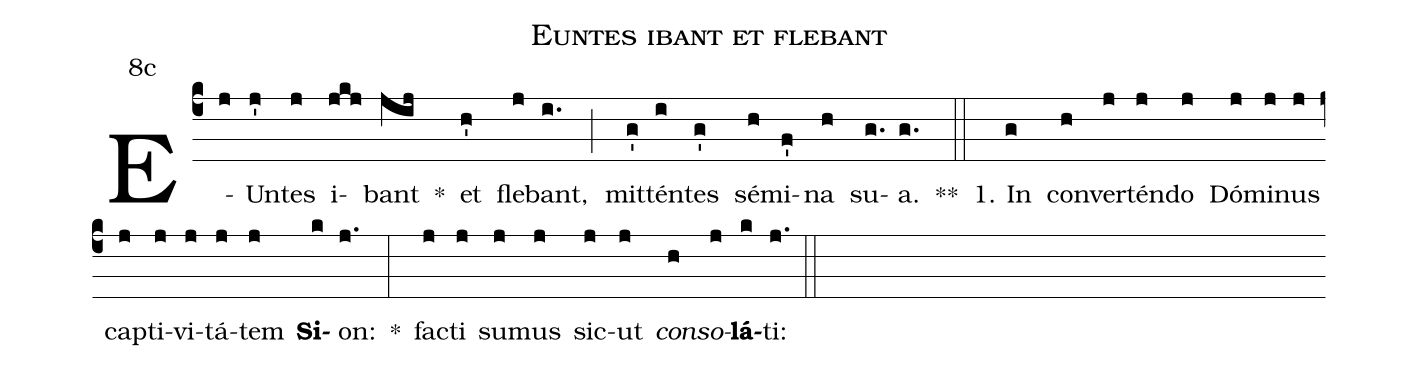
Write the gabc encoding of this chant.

name:Euntes ibant et flebant;
office-part:Antiphona;
mode:8;
annotation: 8c;
%%
(c4) E(j)Un(j')tes(j) i(jkj)bant(jij) *() et(h') fle(j)bant,(i.) (;) mit(g')tén(i)tes(g') sé(h)mi(f')na(h) su(g.)a.(g.) **(::)
1. In(g) con(h)ver(j)tén(j)do(j) Dó(j)mi(j)nus(j) cap(j)ti(j)vi(j)tá(j)tem(j) <b>Si</b>(k)on:(j.) *(:) fac(j)ti(j) su(j)mus(j) sic(j)ut(j) <i>con</i>(h)<i>so</i>(j)<b>lá</b>(k)ti:(j.) (::)
